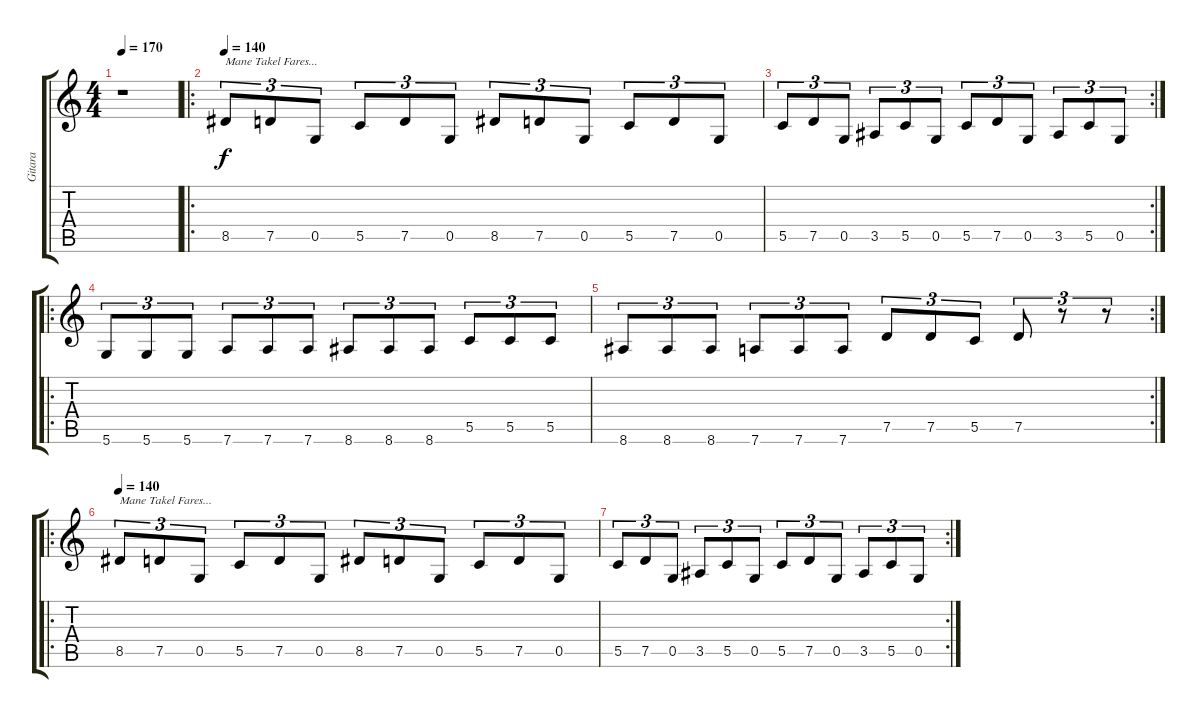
\track ("Gitara" "Gitara") {instrument distortionguitar}
\staff {score tabs}
\tuning (D4 A3 F3 C3 G2 D2) {hide}
\ts (4 4)
\tempo 170
\clef g2
\ks c
r.1{dy f} |
\ro
\tempo 140
8.5.8{tu (3 2) txt "Mane Takel Fares..."} 7.5.8{tu (3 2)} 0.5.8{tu (3 2)} 5.5.8{tu (3 2)} 7.5.8{tu (3 2)} 0.5.8{tu (3 2)} 8.5.8{tu (3 2)} 7.5.8{tu (3 2)} 0.5.8{tu (3 2)} 5.5.8{tu (3 2)} 7.5.8{tu (3 2)} 0.5.8{tu (3 2)} |
\rc 2
5.5.8{tu (3 2)} 7.5.8{tu (3 2)} 0.5.8{tu (3 2)} 3.5.8{tu (3 2)} 5.5.8{tu (3 2)} 0.5.8{tu (3 2)} 5.5.8{tu (3 2)} 7.5.8{tu (3 2)} 0.5.8{tu (3 2)} 3.5.8{tu (3 2)} 5.5.8{tu (3 2)} 0.5.8{tu (3 2)} |
\ro
5.6.8{tu (3 2)} 5.6.8{tu (3 2)} 5.6.8{tu (3 2)} 7.6.8{tu (3 2)} 7.6.8{tu (3 2)} 7.6.8{tu (3 2)} 8.6.8{tu (3 2)} 8.6.8{tu (3 2)} 8.6.8{tu (3 2)} 5.5.8{tu (3 2)} 5.5.8{tu (3 2)} 5.5.8{tu (3 2)} |
\rc 2
8.6.8{tu (3 2)} 8.6.8{tu (3 2)} 8.6.8{tu (3 2)} 7.6.8{tu (3 2)} 7.6.8{tu (3 2)} 7.6.8{tu (3 2)} 7.5.8{tu (3 2)} 7.5.8{tu (3 2)} 5.5.8{tu (3 2)} 7.5.8{tu (3 2)} r.8{tu (3 2)} r.8{tu (3 2)} |
\ro
\tempo 140
8.5.8{tu (3 2) txt "Mane Takel Fares..."} 7.5.8{tu (3 2)} 0.5.8{tu (3 2)} 5.5.8{tu (3 2)} 7.5.8{tu (3 2)} 0.5.8{tu (3 2)} 8.5.8{tu (3 2)} 7.5.8{tu (3 2)} 0.5.8{tu (3 2)} 5.5.8{tu (3 2)} 7.5.8{tu (3 2)} 0.5.8{tu (3 2)} |
\rc 2
5.5.8{tu (3 2)} 7.5.8{tu (3 2)} 0.5.8{tu (3 2)} 3.5.8{tu (3 2)} 5.5.8{tu (3 2)} 0.5.8{tu (3 2)} 5.5.8{tu (3 2)} 7.5.8{tu (3 2)} 0.5.8{tu (3 2)} 3.5.8{tu (3 2)} 5.5.8{tu (3 2)} 0.5.8{tu (3 2)}
